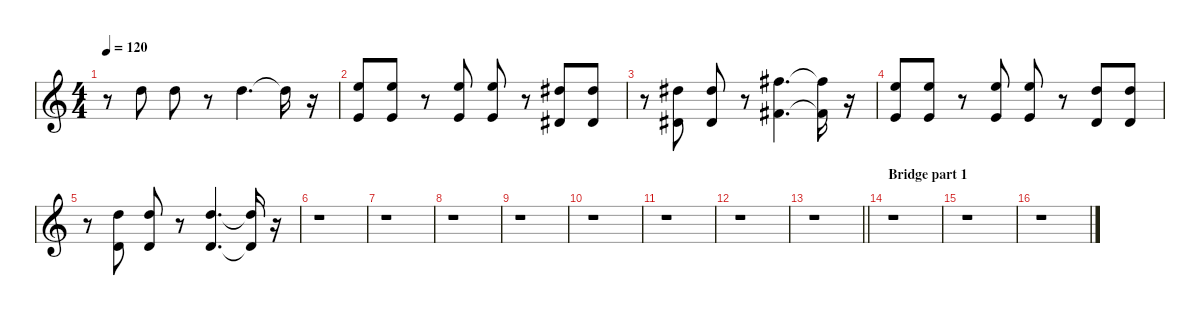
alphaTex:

\defaultSystemsLayout 4
\hideDynamics
\bracketExtendMode nobrackets
\singleTrackTrackNamePolicy hidden
\multiTrackTrackNamePolicy hidden
\firstSystemTrackNameMode fullname
\firstSystemTrackNameOrientation horizontal
\otherSystemsTrackNameOrientation horizontal
\track ("Synth 3 (Strings)" "vln.") {instrument stringensemble1}
\staff {score}
\tuning (E4 B3 G3 D3 A2 E2)
\ts (4 4)
\tempo 120
\clef g2
\ks c
r.8{dy mf beam Down} 10.1.8{beam Down} 10.1.8{beam Down} r.8{beam Down} 10.1.4{d beam Down} 10.1{t}.16{dy f beam Down} r.16{beam Down} |
(12.1 9.3).8{dy mf beam Up} (12.1 14.4).8{beam Up} r.8{beam Up} (12.1 14.4).8{beam Up} (12.1 14.4).8{beam Up} r.8{beam Up} (11.1{acc #} 13.4{acc #}).8{beam Up} (11.1{acc #} 13.4{acc #}).8{beam Up} |
r.8{beam Down} (11.1{acc #} 13.4{acc #}).8{beam Up} (11.1{acc #} 13.4{acc #}).8{beam Up} r.8{beam Up} (14.1{acc #} 11.3{acc #}).4{d beam Down} (14.1{t acc #} 11.3{t acc #}).16{dy f beam Down} r.16{beam Down} |
(12.1 14.4).8{dy mf beam Up} (12.1 14.4).8{beam Up} r.8{beam Up} (12.1 14.4).8{beam Up} (12.1 14.4).8{beam Up} r.8{beam Up} (10.1 12.4).8{beam Up} (10.1 12.4).8{beam Up} |
r.8{beam Down} (10.1 12.4).8{beam Up} (10.1 12.4).8{beam Up} r.8{beam Up} (10.1 12.4).4{d beam Up} (10.1{t} 12.4{t}).16{dy f beam Up} r.16{beam Up} |
r.1{beam Down} |
r.1{beam Down} |
r.1{beam Down} |
r.1{beam Down} |
r.1{beam Down} |
r.1{beam Down} |
r.1{beam Down} |
\barLineRight lightlight
r.1{beam Down} |
\section ("" "Bridge part 1")
r.1{beam Down} |
r.1{beam Down} |
r.1{beam Down}
